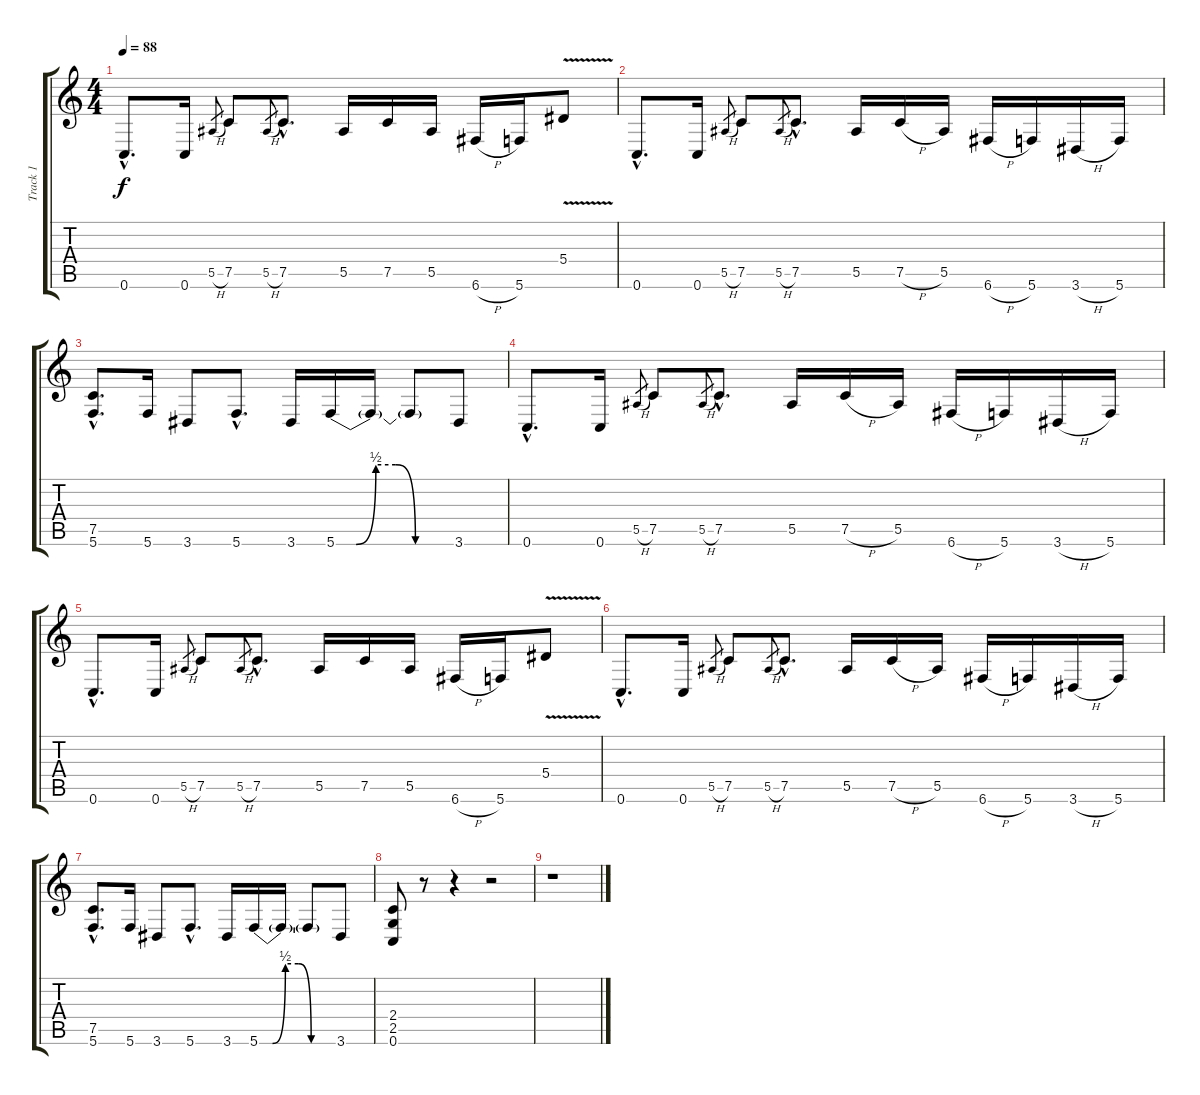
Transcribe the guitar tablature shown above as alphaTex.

\track ("Track 1" "Track 1") {instrument distortionguitar}
\staff {score tabs}
\tuning (C4 G3 Eb3 Bb2 F2 C2) {hide}
\ts (4 4)
\tempo 88
\clef g2
\ks c
0.6{hac}.8{d dy f} 0.6.16 5.5{h}.8{gr} 7.5.8 5.5{h}.8{gr} 7.5{hac}.8{d} 5.5.16 7.5.16 5.5.16 6.6{h}.16 5.6.16 5.4{v}.8 |
0.6{hac}.8{d} 0.6.16 5.5{h}.8{gr} 7.5.8 5.5{h}.8{gr} 7.5{hac}.8{d} 5.5.16 7.5{h}.16 5.5.16 6.6{h}.16 5.6.16 3.6{h}.16 5.6.16 |
(7.5{hac} 5.6{hac}).8{d} 5.6.16 3.6.8 5.6{hac}.8{d} 3.6.16 5.6{be (custom 0 0 10 0 20 2 30 2 40 0 60 0)}.16 5.6{t}.16 5.6{t}.8 3.6.8 |
0.6{hac}.8{d} 0.6.16 5.5{h}.8{gr} 7.5.8 5.5{h}.8{gr} 7.5{hac}.8{d} 5.5.16 7.5{h}.16 5.5.16 6.6{h}.16 5.6.16 3.6{h}.16 5.6.16 |
0.6{hac}.8{d} 0.6.16 5.5{h}.8{gr} 7.5.8 5.5{h}.8{gr} 7.5{hac}.8{d} 5.5.16 7.5.16 5.5.16 6.6{h}.16 5.6.16 5.4{v}.8 |
0.6{hac}.8{d} 0.6.16 5.5{h}.8{gr} 7.5.8 5.5{h}.8{gr} 7.5{hac}.8{d} 5.5.16 7.5{h}.16 5.5.16 6.6{h}.16 5.6.16 3.6{h}.16 5.6.16 |
(7.5{hac} 5.6{hac}).8{d} 5.6.16 3.6.8 5.6{hac}.8{d} 3.6.16 5.6{be (custom 0 0 10 0 20 2 30 2 40 0 60 0)}.16 5.6{t}.16 5.6{t}.8 3.6.8 |
(2.4 2.5 0.6).8 r.8 r.4 r.2 |
r.1
